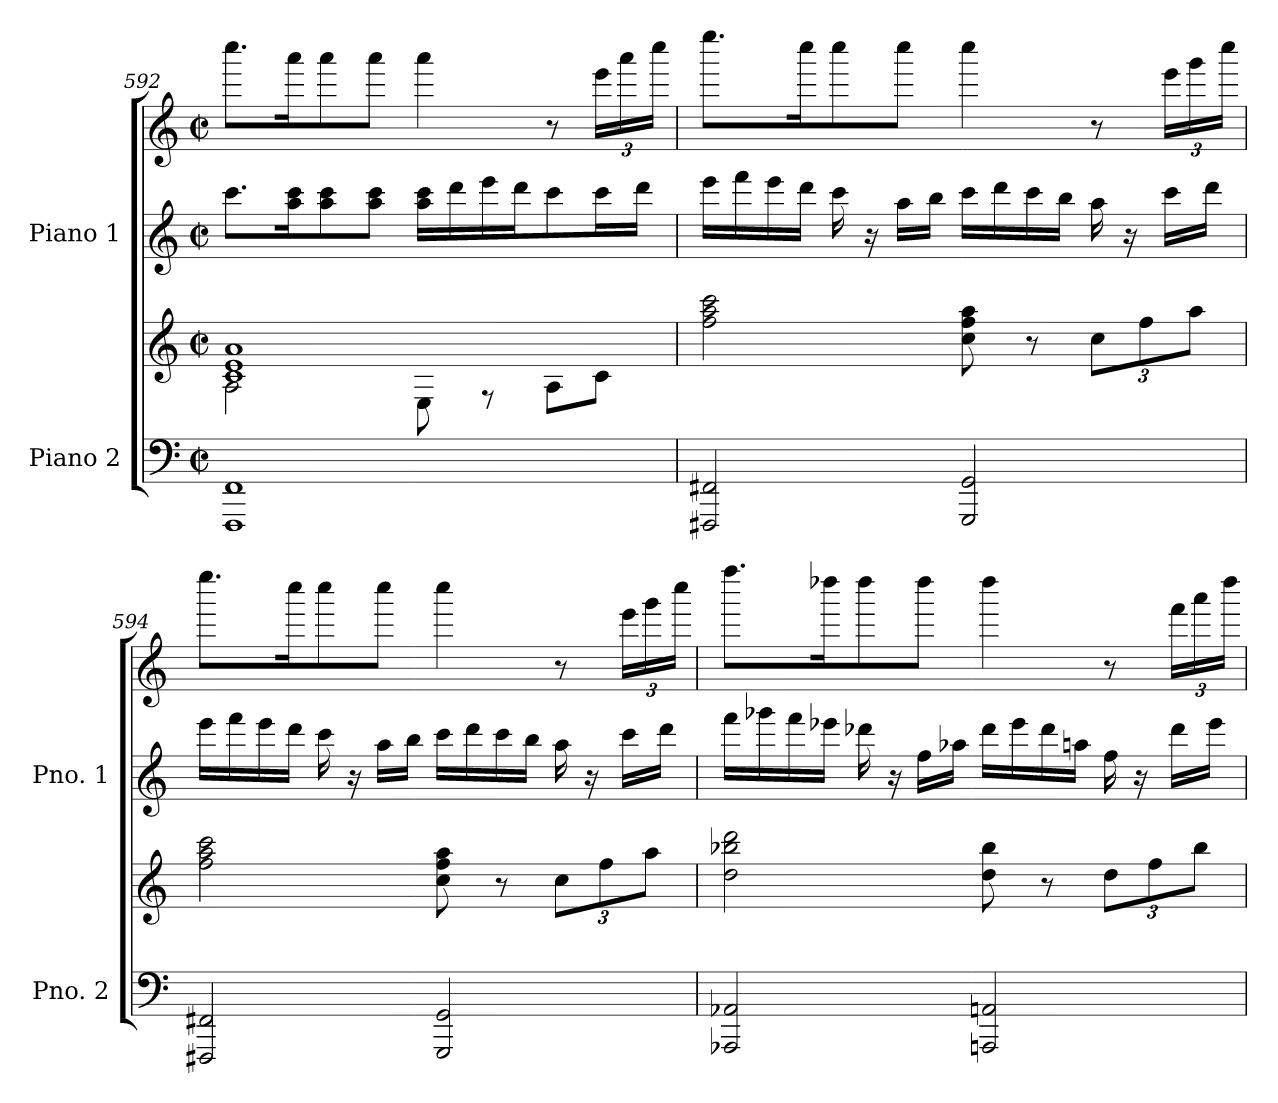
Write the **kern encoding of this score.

**kern	**kern	**kern	**kern
*part2	*part2	*part1	*part1
*staff4	*staff3	*staff2	*staff1
*I"Piano 2	*	*I"Piano 1	*
*I'Pno. 2	*	*I'Pno. 1	*
!!LO:PB:g=z
*clefF4	*clefG2	*clefG2	*clefG2
*k[]	*k[]	*k[]	*k[]
*M2/2	*M2/2	*M2/2	*M2/2
*met(c|)	*met(c|)	*met(c|)	*met(c|)
=592	=592	=592	=592
*	*^	*	*
1FFF 1FF	1c 1e 1a	2A\	8.ccc\L	8.cccc\L
.	.	.	16aa\ 16ccc\K	16aaa\K
.	.	.	8aa\ 8ccc\	8aaa\
.	.	.	8aa\ 8ccc\J	8aaa\J
.	.	8E\	16aa\ 16ccc\LL	4aaa\
.	.	.	16ddd\	.
.	.	8r	16eee\	.
.	.	.	16ddd\J	.
.	.	8A\L	8ccc\	8r
*	*	*	*	*Xbrackettup
.	.	8c\J	16ccc\L	24eee\LL
.	.	.	.	24aaa\
.	.	.	16ddd\JJ	.
.	.	.	.	24cccc\JJ
*	*v	*v	*	*
=593	=593	=593	=593
2FFF#X/ 2FF#X/	2ff\ 2aa\ 2ccc\	16eee\LL	8.eeee\L
.	.	16fff\	.
.	.	16eee\	.
.	.	16ddd\JJ	16cccc\K
.	.	16ccc\	8cccc\
.	.	16r	.
.	.	16aa\LL	8cccc\J
.	.	16bb\JJ	.
2GGG/ 2GG/	8cc\ 8ff\ 8aa\	16ccc\LL	4cccc\
.	.	16ddd\	.
.	8r	16ccc\	.
.	.	16bb\JJ	.
*	*Xbrackettup	*	*
.	12cc\L	16aa\	8r
.	.	16r	.
.	12ff\	.	.
.	.	16ccc\LL	24eee\LL
.	12aa\J	.	24ggg\
.	.	16ddd\JJ	.
.	.	.	24cccc\JJ
!!LO:LB:g=z
=594	=594	=594	=594
2FFF#X/ 2FF#X/	2ff\ 2aa\ 2ccc\	16eee\LL	8.eeee\L
.	.	16fff\	.
.	.	16eee\	.
.	.	16ddd\JJ	16cccc\K
.	.	16ccc\	8cccc\
.	.	16r	.
.	.	16aa\LL	8cccc\J
.	.	16bb\JJ	.
2GGG/ 2GG/	8cc\ 8ff\ 8aa\	16ccc\LL	4cccc\
.	.	16ddd\	.
.	8r	16ccc\	.
.	.	16bb\JJ	.
.	12cc\L	16aa\	8r
.	.	16r	.
.	12ff\	.	.
.	.	16ccc\LL	24eee\LL
.	12aa\J	.	24ggg\
.	.	16ddd\JJ	.
.	.	.	24cccc\JJ
!!LO:PB:g=z
=595	=595	=595	=595
2AAA-X/ 2AA-X/	2dd\ 2bb-X\ 2ddd\	16fff\LL	8.ffff\L
.	.	16ggg-X\	.
.	.	16fff\	.
.	.	16eee-X\JJ	16dddd-X\K
.	.	16ddd-X\	8dddd-\
.	.	16r	.
.	.	16ff\LL	8dddd-\J
.	.	16aa-X\JJ	.
2AAAn/ 2AAn/	8dd\ 8bb-\	16ddd-\LL	4dddd-\
.	.	16eee-\	.
.	8r	16ddd-\	.
.	.	16aan\JJ	.
.	12dd\L	16ff\	8r
.	.	16r	.
.	12ff\	.	.
.	.	16ddd-\LL	24fff\LL
.	12bb-\J	.	24aaa\
.	.	16eee-\JJ	.
.	.	.	24dddd-\JJ
=	=	=	=
*-	*-	*-	*-
